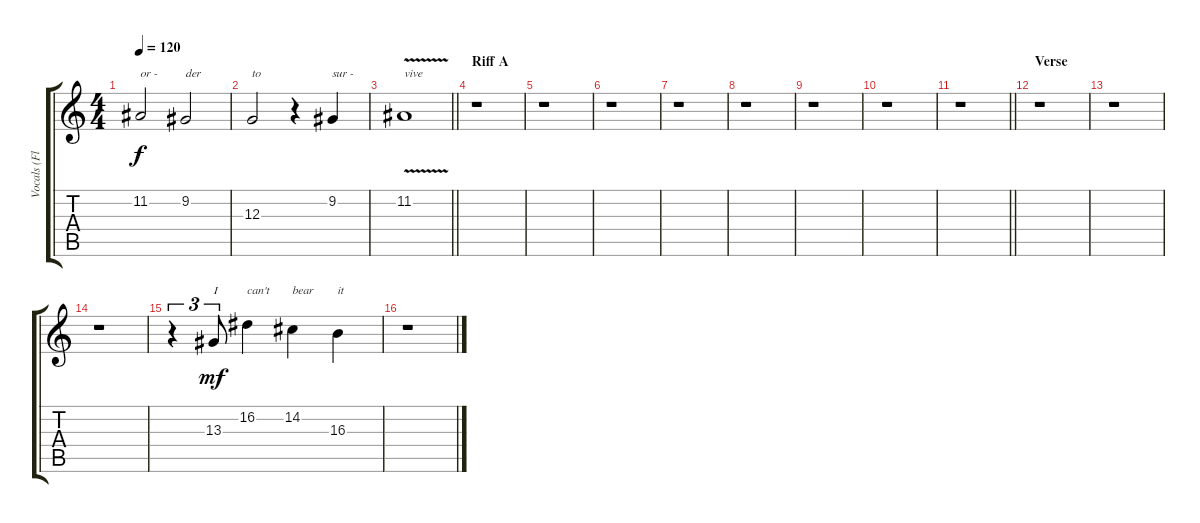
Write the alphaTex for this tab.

\track ("Vocals (Floor)" "Vocals (Fl") {instrument clarinet}
\staff {score tabs}
\tuning (E4 B3 G3 D3 A2 E2) {hide}
\ts (4 4)
\tempo 120
\clef g2
\ks c
11.2.2{txt "or -" dy f} 9.2.2{txt "der"} |
12.3.2{txt "to"} r.4 9.2.4{txt "sur -"} |
\barLineRight lightlight
11.2{v}.1{txt "vive"} |
\section ("" "Riff A")
r.1 |
r.1 |
r.1 |
r.1 |
r.1 |
r.1 |
r.1 |
\barLineRight lightlight
r.1 |
\section ("" "Verse")
r.1 |
r.1 |
r.1 |
r.4{tu (3 2)} 13.3.8{tu (3 2) txt "I" dy mf} 16.2.4{txt "can't"} 14.2.4{txt "bear"} 16.3.4{txt "it"} |
r.1
